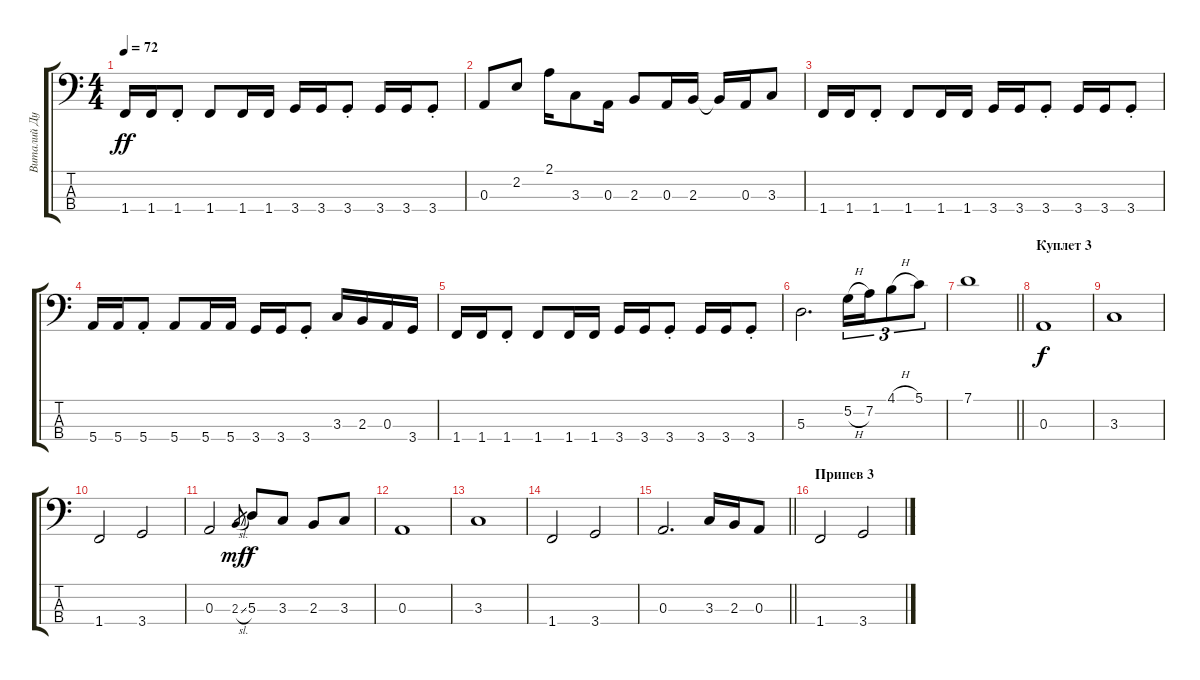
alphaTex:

\track ("Виталий Дубинин" "Виталий Ду") {instrument electricbassfinger}
\staff {score tabs}
\tuning (G2 D2 A1 E1) {hide}
\ts (4 4)
\tempo 72
\clef f4
\ks c
1.4.16{dy ff} 1.4.16 1.4{st}.8 1.4.8 1.4.16 1.4.16 3.4.16 3.4.16 3.4{st}.8 3.4.16 3.4.16 3.4{st}.8 |
0.3.8 2.2.8 2.1.16 3.3.8 0.3.16 2.3.8 0.3.16 2.3.16 2.3{t}.16 0.3.16 3.3.8 |
1.4.16 1.4.16 1.4{st}.8 1.4.8 1.4.16 1.4.16 3.4.16 3.4.16 3.4{st}.8 3.4.16 3.4.16 3.4{st}.8 |
5.4.16 5.4.16 5.4{st}.8 5.4.8 5.4.16 5.4.16 3.4.16 3.4.16 3.4{st}.8 3.3.16 2.3.16 0.3.16 3.4.16 |
1.4.16 1.4.16 1.4{st}.8 1.4.8 1.4.16 1.4.16 3.4.16 3.4.16 3.4{st}.8 3.4.16 3.4.16 3.4{st}.8 |
5.3.2{d} 5.2{h}.16{tu (3 2)} 7.2.16{tu (3 2)} 4.1{h}.8{tu (3 2)} 5.1.8{tu (3 2)} |
\barLineRight lightlight
7.1.1 |
\section ("" "Куплет 3")
0.3.1{dy f} |
3.3.1 |
1.4.2 3.4.2 |
0.3.2 2.3{sl}.8{gr dy mf} 5.3.8{dy f} 3.3.8 2.3.8 3.3.8 |
0.3.1 |
3.3.1 |
1.4.2 3.4.2 |
\barLineRight lightlight
0.3.2{d} 3.3.16 2.3.16 0.3.8 |
\section ("" "Припев 3")
1.4.2 3.4.2
